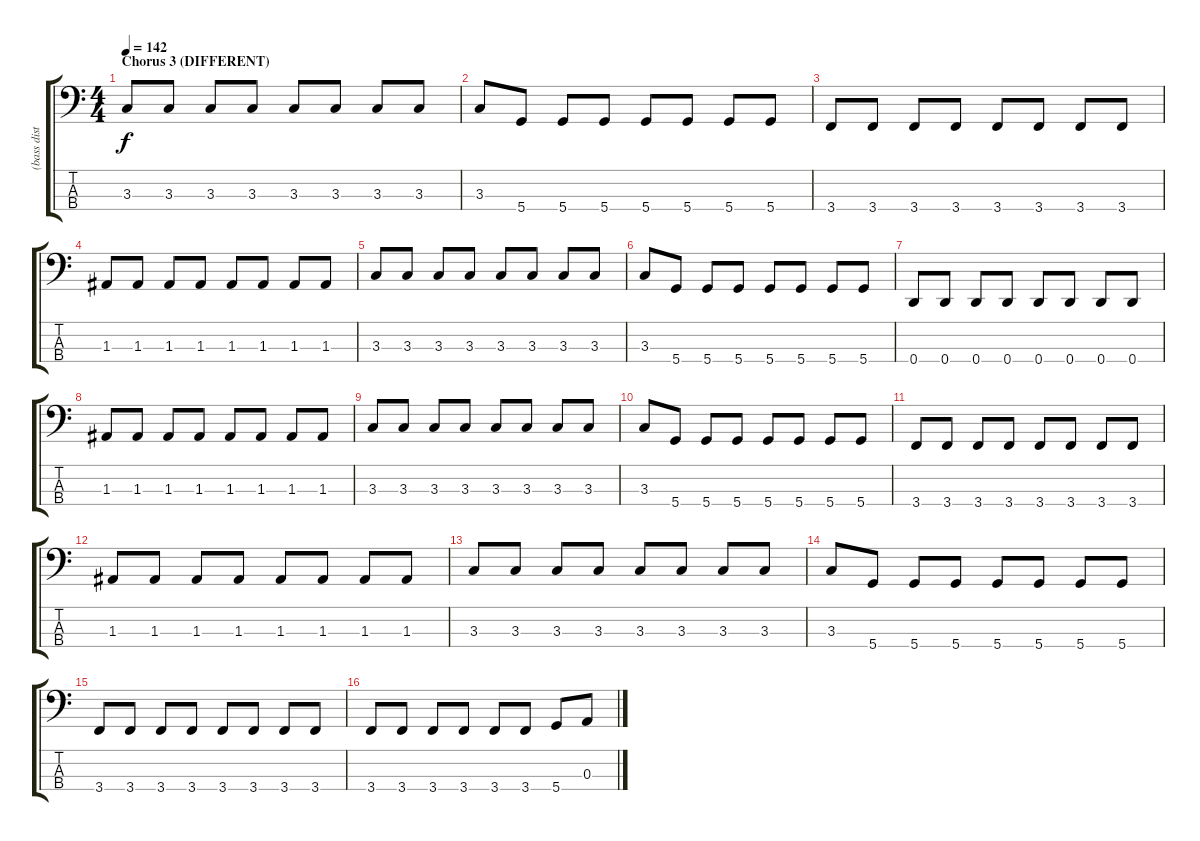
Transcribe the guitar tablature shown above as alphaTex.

\track ("(bass disto/overdrive)" "(bass dist") {instrument overdrivenguitar}
\staff {score tabs}
\tuning (G2 D2 A1 D1) {hide}
\ts (4 4)
\section ("" "Chorus 3 (DIFFERENT)")
\tempo 142
\clef f4
\ks c
3.3.8{dy f} 3.3.8 3.3.8 3.3.8 3.3.8 3.3.8 3.3.8 3.3.8 |
3.3.8 5.4.8 5.4.8 5.4.8 5.4.8 5.4.8 5.4.8 5.4.8 |
3.4.8 3.4.8 3.4.8 3.4.8 3.4.8 3.4.8 3.4.8 3.4.8 |
1.3.8 1.3.8 1.3.8 1.3.8 1.3.8 1.3.8 1.3.8 1.3.8 |
3.3.8 3.3.8 3.3.8 3.3.8 3.3.8 3.3.8 3.3.8 3.3.8 |
3.3.8 5.4.8 5.4.8 5.4.8 5.4.8 5.4.8 5.4.8 5.4.8 |
0.4.8 0.4.8 0.4.8 0.4.8 0.4.8 0.4.8 0.4.8 0.4.8 |
1.3.8 1.3.8 1.3.8 1.3.8 1.3.8 1.3.8 1.3.8 1.3.8 |
3.3.8 3.3.8 3.3.8 3.3.8 3.3.8 3.3.8 3.3.8 3.3.8 |
3.3.8 5.4.8 5.4.8 5.4.8 5.4.8 5.4.8 5.4.8 5.4.8 |
3.4.8 3.4.8 3.4.8 3.4.8 3.4.8 3.4.8 3.4.8 3.4.8 |
1.3.8 1.3.8 1.3.8 1.3.8 1.3.8 1.3.8 1.3.8 1.3.8 |
3.3.8 3.3.8 3.3.8 3.3.8 3.3.8 3.3.8 3.3.8 3.3.8 |
3.3.8 5.4.8 5.4.8 5.4.8 5.4.8 5.4.8 5.4.8 5.4.8 |
3.4.8 3.4.8 3.4.8 3.4.8 3.4.8 3.4.8 3.4.8 3.4.8 |
3.4.8 3.4.8 3.4.8 3.4.8 3.4.8 3.4.8 5.4.8 0.3.8
